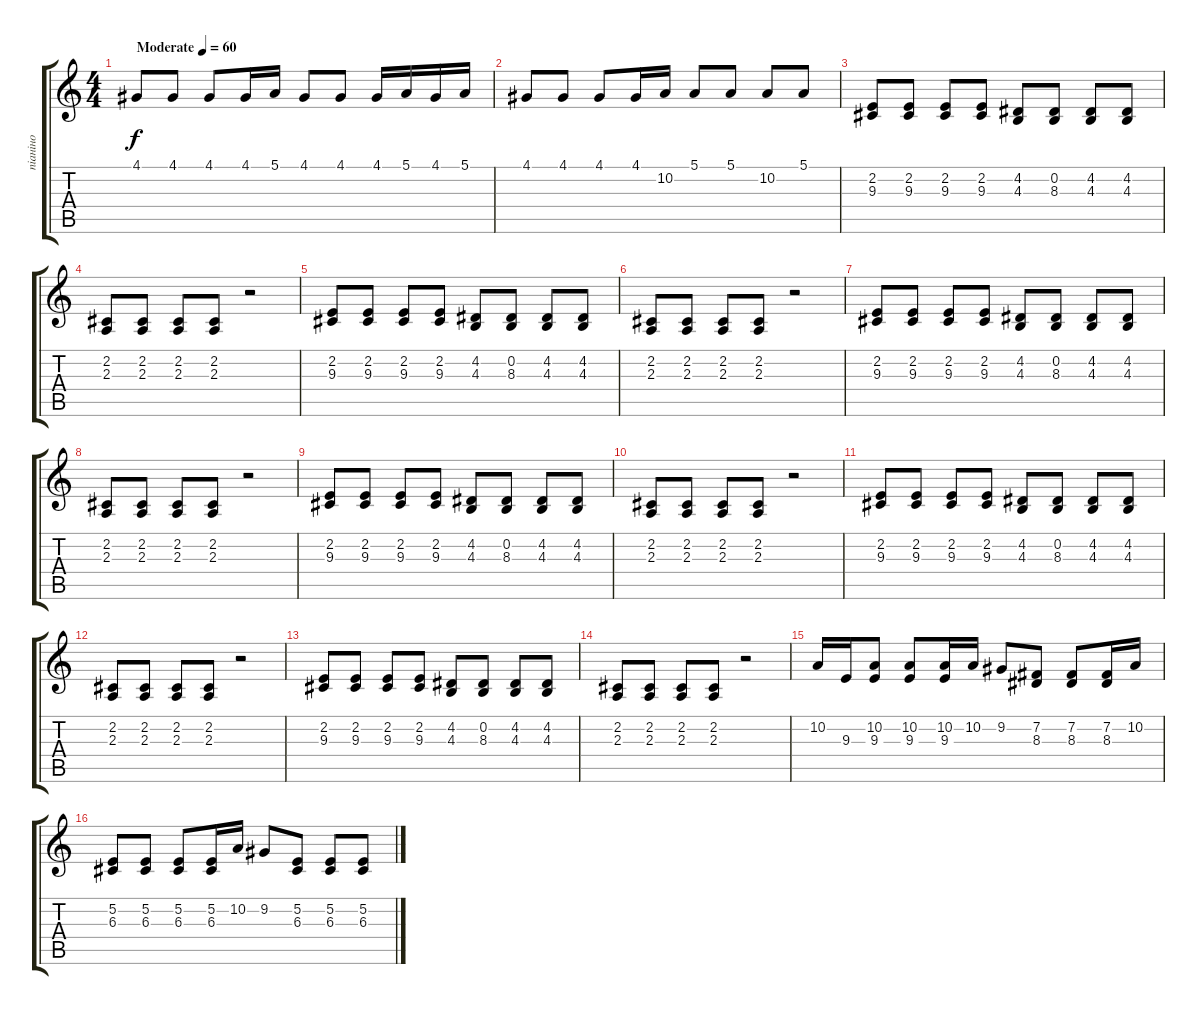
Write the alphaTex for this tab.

\track ("піаніно" "піаніно") {instrument brightacousticpiano}
\staff {score tabs}
\tuning (E4 B3 G3 D3 A2 E2) {hide}
\ts (4 4)
\tempo (60 "Moderate")
\clef g2
\ks c
4.1.8{dy f volume 4 instrument brightacousticpiano} 4.1.8 4.1.8 4.1.16 5.1.16{volume 13} 4.1.8{volume 4} 4.1.8 4.1.16 5.1.16 4.1.16 5.1.16 |
4.1.8{volume 14} 4.1.8{volume 4} 4.1.8 4.1.16 10.2.16{volume 13} 5.1.8{volume 4} 5.1.8 10.2.8 5.1.8 |
(2.2 9.3).8{volume 13} (2.2 9.3).8{volume 8} (2.2 9.3).8 (2.2 9.3).8 (4.2 4.3).8{volume 13} (0.2 8.3).8{volume 7} (4.2 4.3).8 (4.2 4.3).8 |
(2.2 2.3).8{volume 13} (2.2 2.3).8{volume 6} (2.2 2.3).8 (2.2 2.3).8 r.2 |
(2.2 9.3).8{volume 13} (2.2 9.3).8{volume 8} (2.2 9.3).8 (2.2 9.3).8 (4.2 4.3).8{volume 13} (0.2 8.3).8{volume 7} (4.2 4.3).8 (4.2 4.3).8 |
(2.2 2.3).8{volume 13} (2.2 2.3).8{volume 6} (2.2 2.3).8 (2.2 2.3).8 r.2 |
(2.2 9.3).8{volume 13} (2.2 9.3).8{volume 8} (2.2 9.3).8 (2.2 9.3).8 (4.2 4.3).8{volume 13} (0.2 8.3).8{volume 7} (4.2 4.3).8 (4.2 4.3).8 |
(2.2 2.3).8{volume 13} (2.2 2.3).8{volume 6} (2.2 2.3).8 (2.2 2.3).8 r.2 |
(2.2 9.3).8{volume 13} (2.2 9.3).8{volume 8} (2.2 9.3).8 (2.2 9.3).8 (4.2 4.3).8{volume 13} (0.2 8.3).8{volume 7} (4.2 4.3).8 (4.2 4.3).8 |
(2.2 2.3).8{volume 13} (2.2 2.3).8{volume 6} (2.2 2.3).8 (2.2 2.3).8 r.2 |
(2.2 9.3).8{volume 13} (2.2 9.3).8{volume 8} (2.2 9.3).8 (2.2 9.3).8 (4.2 4.3).8{volume 13} (0.2 8.3).8{volume 7} (4.2 4.3).8 (4.2 4.3).8 |
(2.2 2.3).8{volume 13} (2.2 2.3).8{volume 6} (2.2 2.3).8 (2.2 2.3).8 r.2 |
(2.2 9.3).8{volume 13} (2.2 9.3).8{volume 8} (2.2 9.3).8 (2.2 9.3).8 (4.2 4.3).8{volume 13} (0.2 8.3).8{volume 7} (4.2 4.3).8 (4.2 4.3).8 |
(2.2 2.3).8{volume 13} (2.2 2.3).8{volume 6} (2.2 2.3).8 (2.2 2.3).8 r.2 |
10.2.16{volume 10} 9.3.16 (10.2 9.3).8 (10.2 9.3).8 (10.2 9.3).16 10.2.16 9.2.8 (7.2 8.3).8 (7.2 8.3).8 (7.2 8.3).16 10.2.16 |
(5.2 6.3).8 (5.2 6.3).8 (5.2 6.3).8 (5.2 6.3).16 10.2.16 9.2.8 (5.2 6.3).8 (5.2 6.3).8 (5.2 6.3).8
